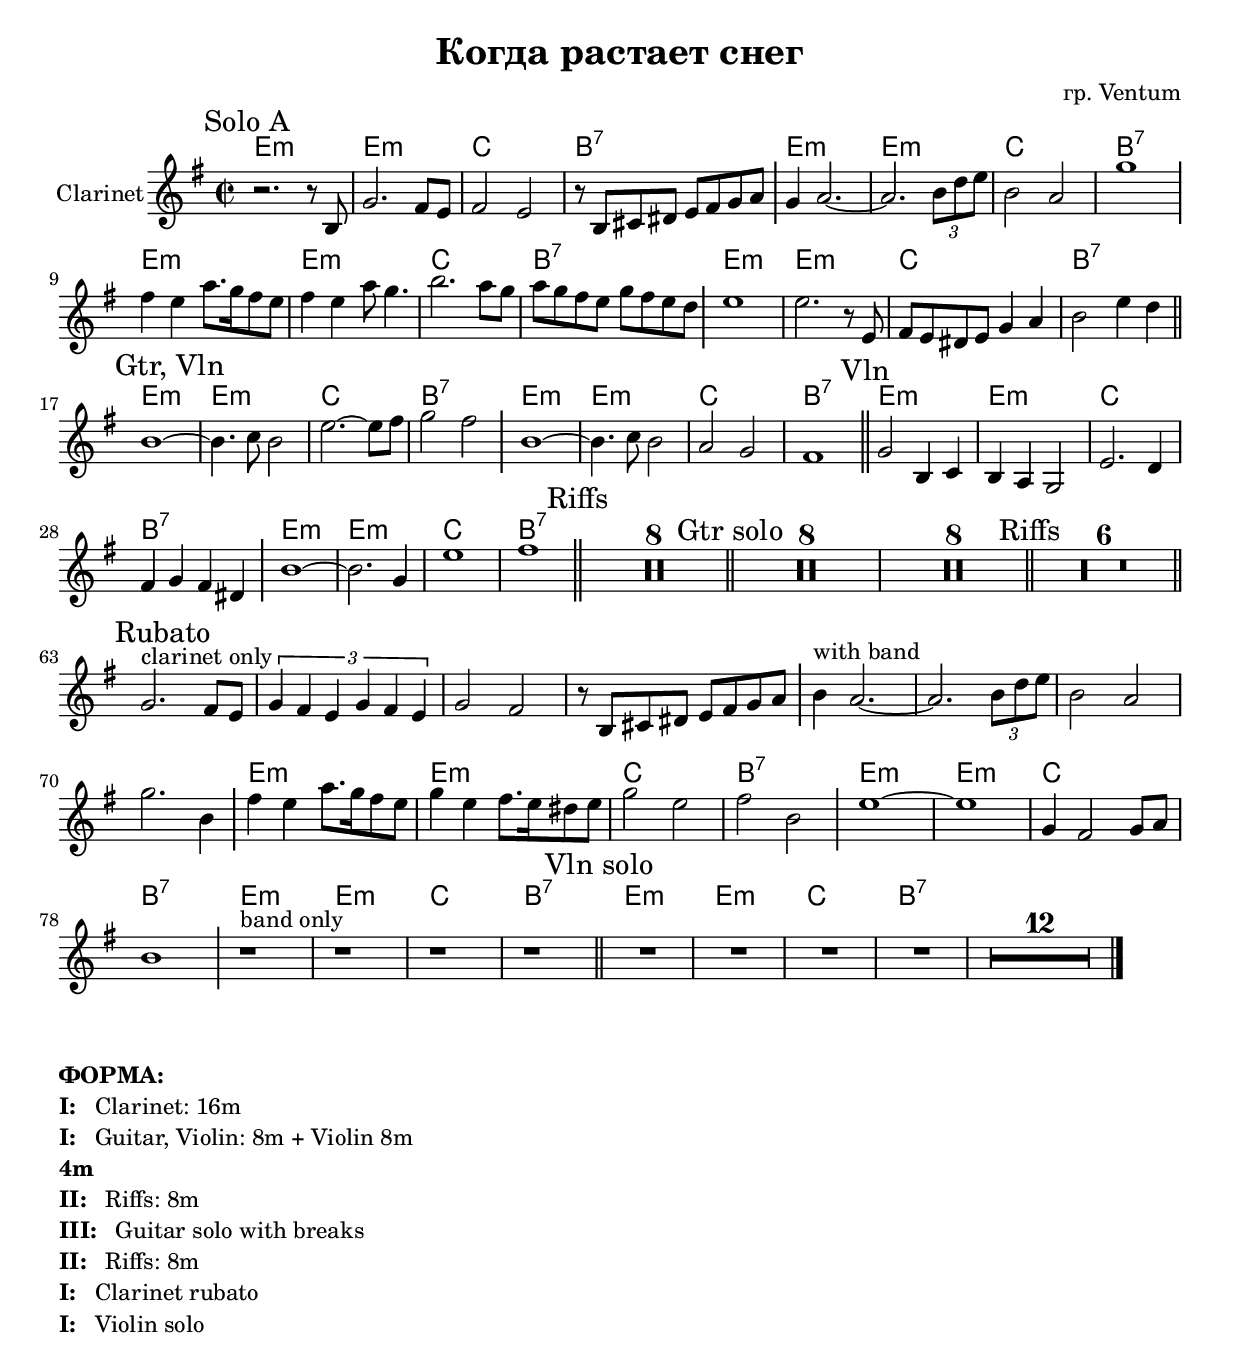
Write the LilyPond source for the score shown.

\version "2.18.2"

\header {
  title = "Когда растает снег"
  composer = "гр. Ventum"
}

longBar = #(define-music-function (parser location ) ( ) #{ \once \override Staff.BarLine.bar-extent = #'(-3 . 3) #})

HrmA = \chordmode{d1:m d:m bes a:7}
HrmB = \chordmode{d1:m e bes d:m }
HrmC = \chordmode{d1:m bes c d:m }

%{
PI = {
	\tag #'Harmony { \HrmA \HrmA \HrmA \HrmA}
	\tag #'Clarinet {
		\mark "Solo A"
		\relative c'{r4. b8 g'4. fis16 e | g4. d8 r4 e8 fis | 
		e2. \tuplet 3/2 {fis8 a b} | fis4~ fis16 dis d a bes8 g b gis |
		} \longBar
		\relative c''{r2. \tuplet 3/2{b8 d e} | b1 | s1 s1} \longBar
		s1 s1 s1 s1 \longBar
		s1 s1 s1 s1 \bar "||"
	}
}
%}

PI = {
	\tag #'Harmony { \HrmA \HrmA \HrmA \HrmA}
	\tag #'Clarinet {
		\mark "Solo A"
		% t=0:37
		\relative c'{r2. r8 b8 | g'2. fis8 e |fis2 e | r8 b8 cis dis e fis g a |} \longBar
		% t=0:45
		\relative c''{g4 a2.~ | a2. \tuplet 3/2{ b8 d e} | b2 a | g'1 |}  \longBar
		\relative c''{fis4 e a8. g16 fis8 e | fis4 e a8 g4. | b2. a8 g | a8 g fis8 e g8 fis e8 d| } \longBar
		\relative c''{e1 | e2. r8 } \relative c'{e8 | fis8 e dis e g4 a | b2 e4 d } \bar "||"
	}
}

PII = {
	\tag #'Harmony { \HrmA \HrmA \HrmA \HrmA }
	\tag #'Clarinet { \break \mark "Gtr, Vln" 
		% R1*8 
		{ % instead of violin
			% t=0:37.15
			\relative c''{b1~ | b4. c8 b2 | e2. ~e8 fis8 | g2 fis \longBar }
			% t=0:53
			\relative c''{b1~ | b4. c8 b2 | a2 g | fis1 \longBar}
		}
		%s1 s1 s1 s1
		\bar "||" 
	}
}

PIII = {
	\tag #'Harmony { s1*8}
	\tag #'Clarinet { \mark "Vln" 
		% R1*8 
		\relative c''{g2 b,4 c | b4 a g2 | e'2. d4 | fis4 g fis dis \longBar }
		\relative c''{ b1~ | b2. g4 | e'1 | fis1  \longBar}
		\bar "||" 
	}
}

PIV = {
	\tag #'Harmony { s1*8}
	\tag #'Clarinet { \mark "Riffs" R1*8 \bar "||" }
}

PV = {
	\tag #'Harmony { s1*16}
	\tag #'Clarinet { \mark "Gtr solo" R1*16 \bar "||" }
}

PVI = {
	\tag #'Harmony { s1*6}
	\tag #'Clarinet { \mark "Riffs" R1*6 \bar "||" }
}

% PVIIx = {
% 	\tag #'Harmony { \HrmA \HrmA \HrmA \HrmA}
% 	\tag #'Clarinet { 
% 		\break
% 		\mark "Rubato"
% 		% g'1^"clarinet only" b'1 s1 \relative c'{fis4. dis8 e16 cis bes g c a fis a |} \longBar
% 		g'2.^"clarinet only" \relative c'{r16 fis16 g a }| b'1 
% 			%\relative c''{g8 e c a dis c a c |}
% 			\relative c''{g8 e c dis c a4.  |}
% 			\relative c'{r8 bes cis e g a c dis } \longBar
% 		e''1^"with rhythm section..." s1 s1 s1 \longBar
% 		s1 s1 s1 s1 \longBar
% 		s1 s1 s1 s1 \longBar
% 		r1 ^"rhythm section only"
% 		r1 r1 r1 \bar "||"
% 	}
% }

PVIIxx = {
	\tag #'Harmony { \HrmA \HrmA \HrmA \HrmA}
	\tag #'Clarinet { 
		\break
		\mark "Rubato"
		g'2.^"clarinet only" \relative c'{fis8 a | b16 [a fis8] b8 a g a b4 | fis4 g2 a16 b c8 | dis2 b8 a fis4 \longBar }
		\relative c''{g8^"with band" a e2. | r4 b8 d e g b4 | e1 | dis2. g,16 a b8  \longBar}
		\relative c'''{g2. e8 b | e16 [d b8] e16 d b8~ b c d4 | e4 c2 b8 c | b2 a2 \longBar }
		\relative c'{e2 b'~| b4 b, d e | g4 e2 c'8 a | b1 \longBar}
		r1 ^"band only"
		r1 r1 r1 \bar "||"
	}
}

PVII = {
	\tag #'Harmony { \HrmA \HrmA \HrmA \HrmA}
	\tag #'Clarinet { 
		\break
		\mark "Rubato"
		g'2.^"clarinet only" \relative c'{fis8 e | \tuplet 3/2 {g4 fis e g4 fis e} | g2 fis | r8 b, cis dis e fis g a \longBar }
		\relative c''{b4^"with band" a2.~ | a2. \tuplet 3/2 {b8 d e} | b2 a | g'2. b,4 \longBar}
		\relative c''{ fis4 e a8. g16 fis8 e | g4 e fis8. e16 dis8 e | g2 e | fis2 b, \longBar }
		\relative c''{e1~ | e1 | g,4 fis2 g8 a | b1\longBar}
		r1 ^"band only"
		r1 r1 r1 \bar "||"
	}
}

PVIII = {
	\tag #'Harmony { s1*16}
	\tag #'Clarinet { \mark "Vln solo" R1*16 \bar "|." }
}

Music = {
	\PI
	\PII
	\PIII
	\PIV
	\PV
	\PVI
	\PVII
	\PVIII
}

<<
	\new ChordNames{\transpose bes c{
		\keepWithTag #'Harmony \Music
	}}
	\new Staff{ %\transpose bes c'{
		\clef treble 
		\time 2/2
		\key e \minor
		\set Staff.instrumentName = "Clarinet"
		\compressFullBarRests

		\keepWithTag #'Clarinet \Music
		
	} %}
>>

\markup{\column{
	\line{\bold{"ФОРМА:"}}

	\line{\bold{"I:  "} "Clarinet: 16m"}
	\line{\bold{"I:  "} "Guitar, Violin: 8m + Violin 8m"}
	\line{\bold{"4m "}} 
	\line{\bold{"II:  "} "Riffs: 8m"}
	\line{\bold{"III:  "} "Guitar solo with breaks"}
	\line{\bold{"II:  "} "Riffs: 8m"}
	\line{\bold{"I:  "} "Clarinet rubato"}
	\line{\bold{"I:  "} "Violin solo"}
}}
